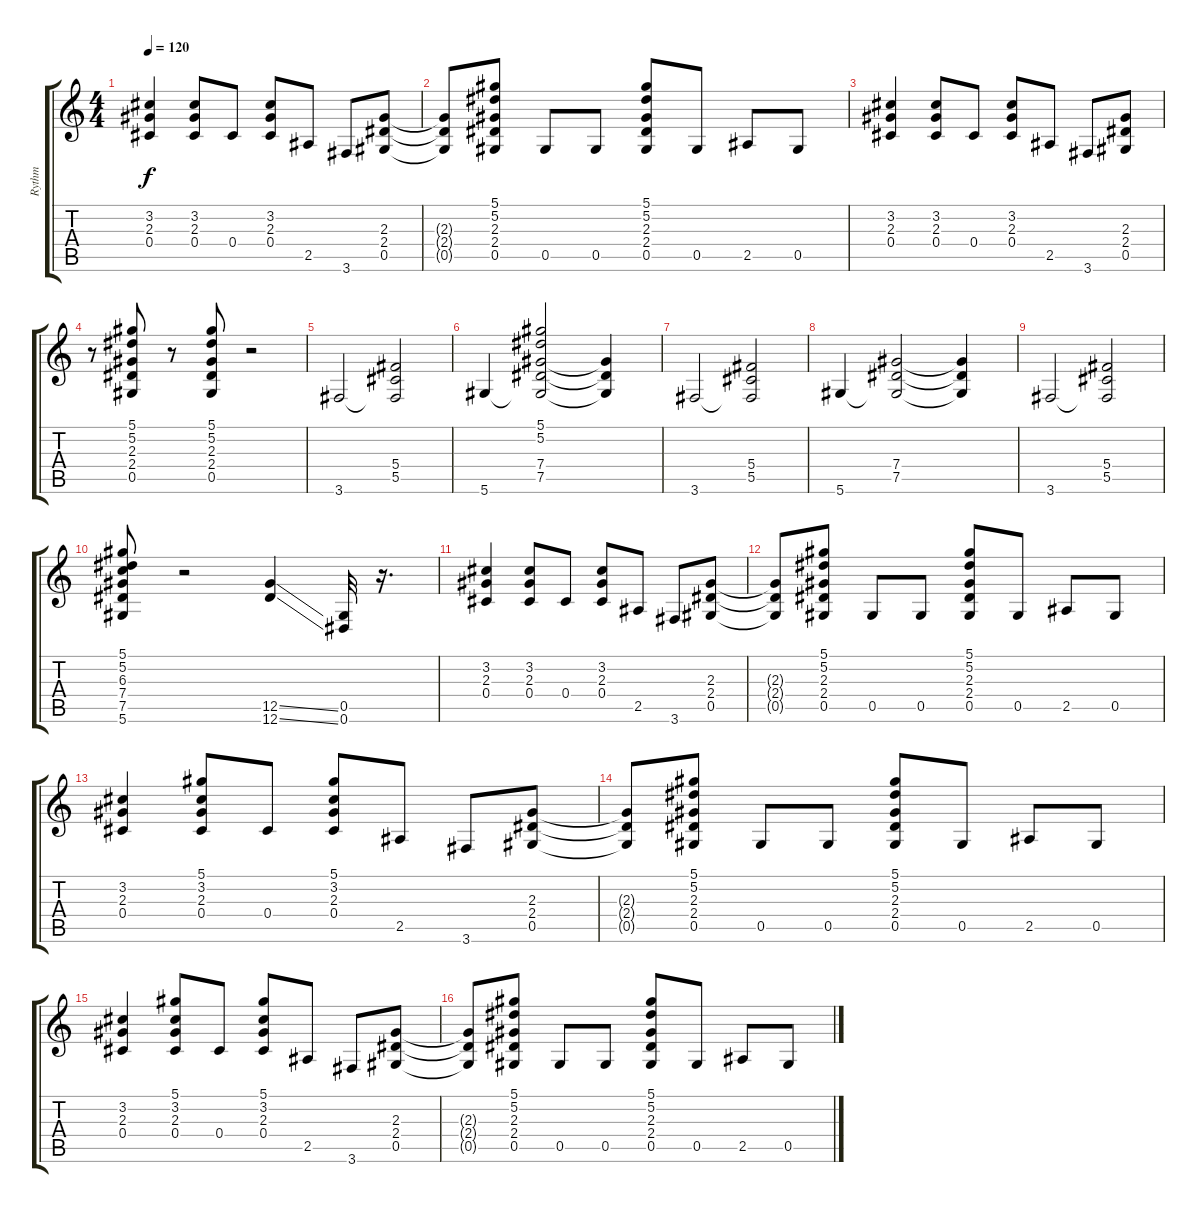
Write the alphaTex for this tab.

\track ("Rythm" "Rythm") {instrument distortionguitar}
\staff {score tabs}
\tuning (Eb4 Bb3 Gb3 Db3 Ab2 Eb2) {hide}
\ts (4 4)
\tempo 120
\clef g2
\ks c
(3.2 2.3 0.4).4{dy f instrument distortionguitar} (3.2 2.3 0.4).8 0.4.8{instrument electricguitarmuted} (3.2 2.3 0.4).8{instrument distortionguitar} 2.5.8 3.6.8{instrument electricguitarmuted} (2.3 2.4 0.5).8{instrument distortionguitar} |
(2.3{t} 2.4{t} 0.5{t}).8 (5.1 5.2 2.3 2.4 0.5).8 0.5.8{instrument electricguitarmuted} 0.5.8{instrument electricguitarmuted} (5.1 5.2 2.3 2.4 0.5).8{instrument distortionguitar} 0.5.8{instrument electricguitarmuted} 2.5.8{instrument distortionguitar} 0.5.8{instrument electricguitarmuted} |
(3.2 2.3 0.4).4{instrument distortionguitar} (3.2 2.3 0.4).8 0.4.8{instrument electricguitarmuted} (3.2 2.3 0.4).8{instrument distortionguitar} 2.5.8 3.6.8{instrument electricguitarmuted} (2.3 2.4 0.5).8{instrument distortionguitar} |
r.8 (5.1 5.2 2.3 2.4 0.5).8 r.8 (5.1 5.2 2.3 2.4 0.5).8 r.2 |
3.6.2 (5.4 5.5 3.6{t}).2 |
5.6.4 (5.1 5.2 7.4 7.5 5.6{t}).2 (7.4{t} 7.5{t} 5.6{t}).4 |
3.6.2 (5.4 5.5 3.6{t}).2 |
5.6.4 (7.4 7.5 5.6{t}).2 (7.4{t} 7.5{t} 5.6{t}).4 |
3.6.2 (5.4 5.5 3.6{t}).2 |
(5.1 5.2 6.3 7.4 7.5 5.6).8 r.2 (12.5{ss} 12.6{ss}).4 (0.5 0.6).32 r.16{d} |
(3.2 2.3 0.4).4{instrument distortionguitar} (3.2 2.3 0.4).8 0.4.8{instrument electricguitarmuted} (3.2 2.3 0.4).8{instrument distortionguitar} 2.5.8 3.6.8{instrument electricguitarmuted} (2.3 2.4 0.5).8{instrument distortionguitar} |
(2.3{t} 2.4{t} 0.5{t}).8 (5.1 5.2 2.3 2.4 0.5).8 0.5.8{instrument electricguitarmuted} 0.5.8{instrument electricguitarmuted} (5.1 5.2 2.3 2.4 0.5).8{instrument distortionguitar} 0.5.8{instrument electricguitarmuted} 2.5.8{instrument distortionguitar} 0.5.8{instrument electricguitarmuted} |
(3.2 2.3 0.4).4{instrument distortionguitar} (5.1 3.2 2.3 0.4).8 0.4.8{instrument electricguitarmuted} (5.1 3.2 2.3 0.4).8{instrument distortionguitar} 2.5.8 3.6.8{instrument electricguitarmuted} (2.3 2.4 0.5).8{instrument distortionguitar} |
(2.3{t} 2.4{t} 0.5{t}).8 (5.1 5.2 2.3 2.4 0.5).8 0.5.8{instrument electricguitarmuted} 0.5.8{instrument electricguitarmuted} (5.1 5.2 2.3 2.4 0.5).8{instrument distortionguitar} 0.5.8{instrument electricguitarmuted} 2.5.8{instrument distortionguitar} 0.5.8{instrument electricguitarmuted} |
(3.2 2.3 0.4).4{instrument distortionguitar} (5.1 3.2 2.3 0.4).8 0.4.8{instrument electricguitarmuted} (5.1 3.2 2.3 0.4).8{instrument distortionguitar} 2.5.8 3.6.8{instrument electricguitarmuted} (2.3 2.4 0.5).8{instrument distortionguitar} |
(2.3{t} 2.4{t} 0.5{t}).8 (5.1 5.2 2.3 2.4 0.5).8 0.5.8{instrument electricguitarmuted} 0.5.8{instrument electricguitarmuted} (5.1 5.2 2.3 2.4 0.5).8{instrument distortionguitar} 0.5.8{instrument electricguitarmuted} 2.5.8{instrument distortionguitar} 0.5.8{instrument electricguitarmuted}
